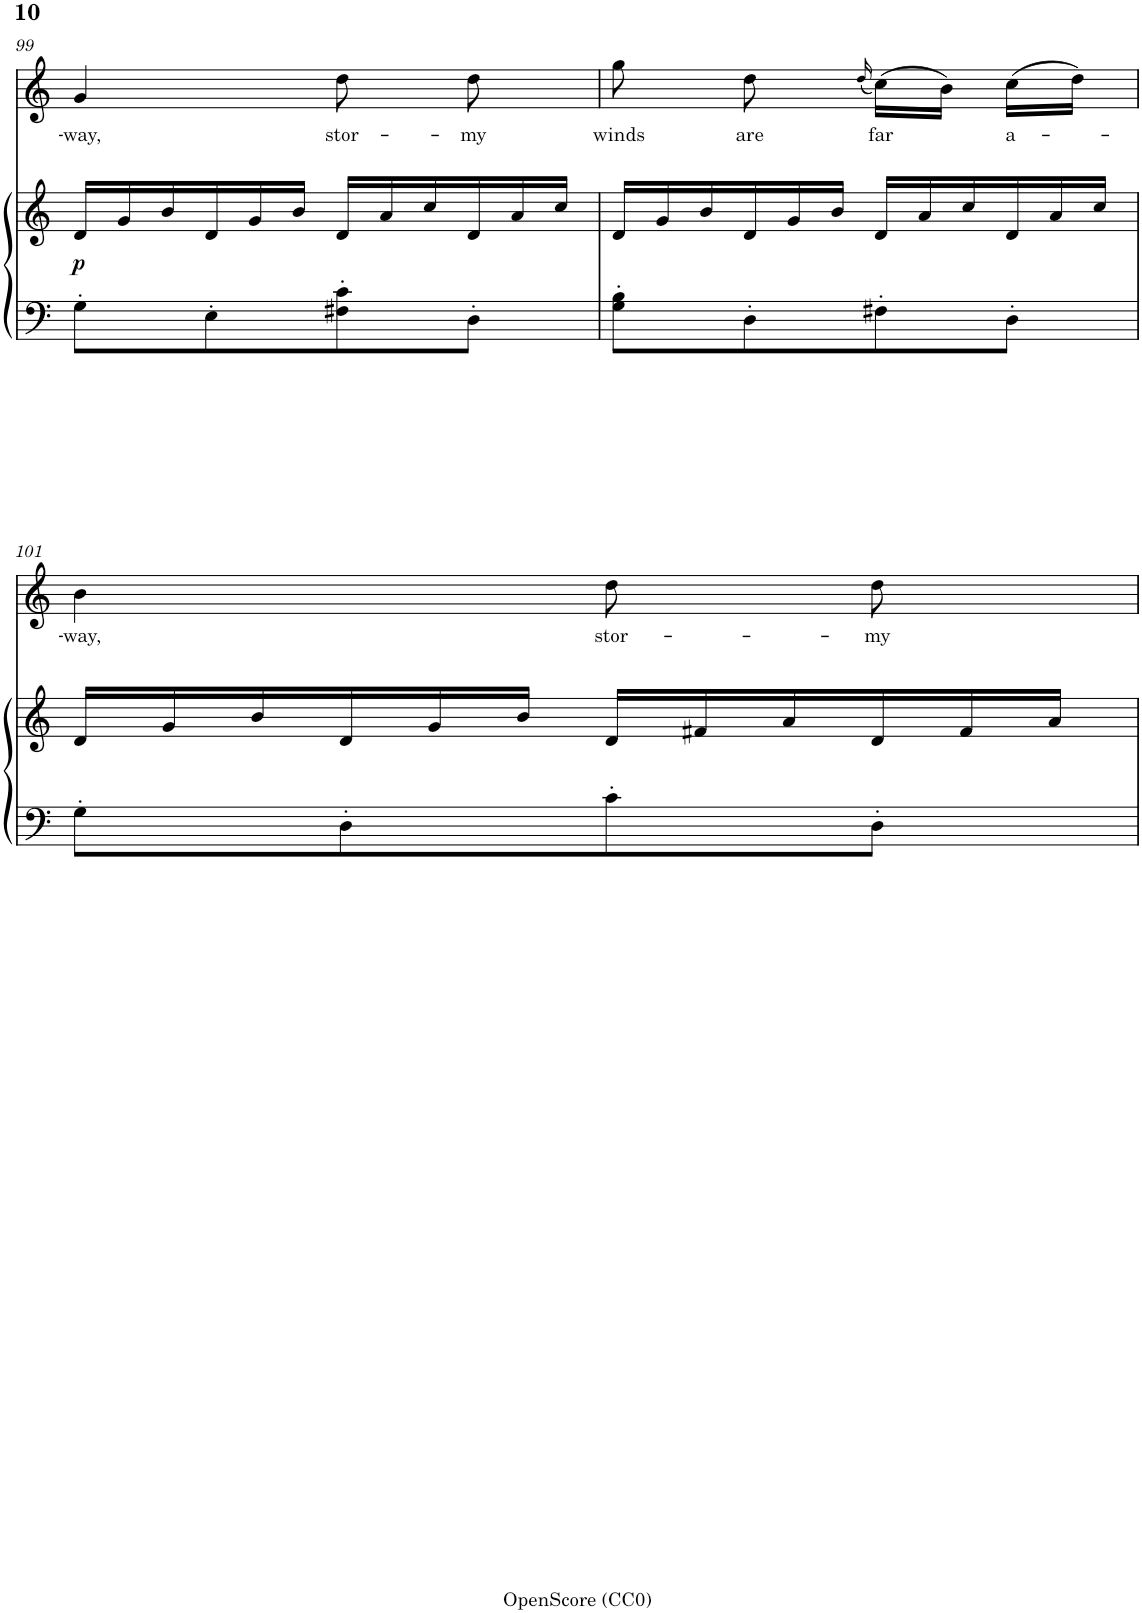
**kern	**kern	**dynam	**kern	**text
*part2	*part2	*part2	*part1	*part1
*staff3	*staff2	*staff2/3	*staff1	*staff1
*I"Piano	*	*	*I"Voice	*
*I'Pno	*	*	*	*
!!LO:PB:g=z
*clefF4	*clefG2	*	*clefG2	*
*k[]	*k[]	*	*k[]	*
*M2/4	*M2/4	*	*M2/4	*
*	*Xbrackettup	*	*	*
=99	=99	=99	=99	=99
!	!	!LO:DY:b	!	!LO:LY:b
8G'\L	24d/LL	p	4g/	-way,
.	24g/	.	.	.
.	24b/	.	.	.
8E'\	24d/	.	.	.
.	24g/	.	.	.
.	24b/JJ	.	.	.
!	!	!	!	!LO:LY:b
8F#X\' 8c\'	24d/LL	.	8dd\	stor-
.	24a/	.	.	.
.	24cc/	.	.	.
!	!	!	!	!LO:LY:b
8D'\J	24d/	.	8dd\	-my
.	24a/	.	.	.
.	24cc/JJ	.	.	.
=100	=100	=100	=100	=100
!	!	!	!	!LO:LY:b
8G\' 8B\'L	24d/LL	.	8gg\	winds
.	24g/	.	.	.
.	24b/	.	.	.
!	!	!	!	!LO:LY:b
8D'\	24d/	.	8dd\	are
.	24g/	.	.	.
.	24b/JJ	.	.	.
.	.	.	(16qdd/	.
!	!	!	!	!LO:LY:b
8F#X'\	24d/LL	.	(16cc\LL)	far
.	24a/	.	.	.
.	.	.	16b\JJ)	.
.	24cc/	.	.	.
!	!	!	!	!LO:LY:b
8D'\J	24d/	.	(16cc\LL	a-
.	24a/	.	.	.
.	.	.	16dd\JJ)	.
.	24cc/JJ	.	.	.
!!LO:LB:g=z
=101	=101	=101	=101	=101
!	!	!	!	!LO:LY:b
8G'\L	24d/LL	.	4b\	-way,
.	24g/	.	.	.
.	24b/	.	.	.
8D'\	24d/	.	.	.
.	24g/	.	.	.
.	24b/JJ	.	.	.
!	!	!	!	!LO:LY:b
8c'\	24d/LL	.	8dd\	stor-
.	24f#X/	.	.	.
.	24a/	.	.	.
!	!	!	!	!LO:LY:b
8D'\J	24d/	.	8dd\	-my
.	24f#/	.	.	.
.	24a/JJ	.	.	.
=	=	=	=	=
*-	*-	*-	*-	*-
